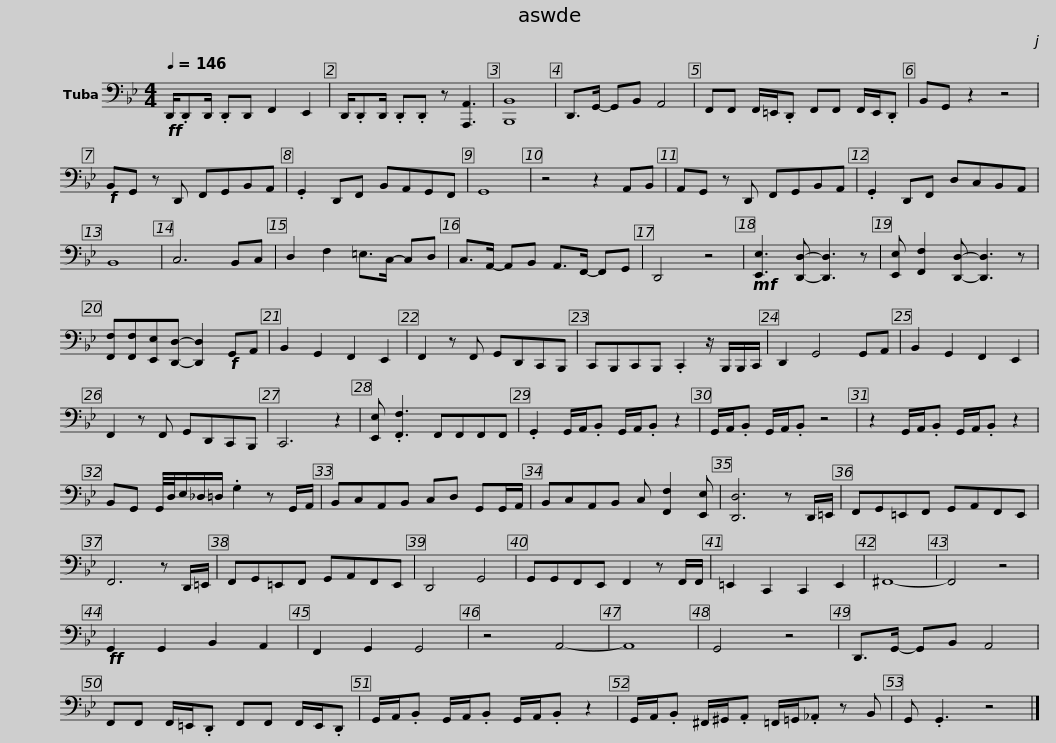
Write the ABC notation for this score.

X:1
%%score ( 1 2 )
L:1/8
Q:1/4=146
M:4/4
I:linebreak $
K:Bb
V:1 bass
V:2 bass
V:1
!ff! D,,/.D,,D,,/ .D,,D,, F,,2 E,,2 | D,,/.D,,D,,/ .D,,.D,, z [A,,,A,,]3 | [B,,,B,,]8 | D,,>G,,- G,,B,, A,,4 | F,,F,, F,,/=E,,/.D,, F,,F,, F,,/E,,/.D,, | %5
 B,,G,, z2 z4 |$!f! B,,G,, z D,, F,,G,,B,,A,, | .G,,2 D,,F,, B,,A,,G,,F,, | G,,8 | z4 z2 A,,B,, | %10
 A,,G,, z D,, F,,G,,B,,A,, | .G,,2 D,,F,, D,C,B,,A,, | B,,8 | C,6 B,,C, |$ D,2 F,2 =E,>C,- C,D, | %15
 C,>A,,- A,,B,, A,,>F,,- F,,G,, | D,,4 z4 |!mf! [E,,E,]3 [D,,D,]- [D,,D,]3 z | [E,,E,] [F,,F,]2 [D,,D,]- [D,,D,]3 z | [F,,F,][F,,F,][E,,E,][D,,D,]- [D,,D,]2!f! G,,A,, | %20
 B,,2 G,,2 F,,2 E,,2 |$ F,,2 z F,, G,,D,,C,,B,,, | C,,B,,,C,,B,,, .C,,2 z/ B,,,/B,,,/C,,/ | D,,2 G,,4 G,,A,, | B,,2 G,,2 F,,2 E,,2 | %25
 F,,2 z F,, G,,D,,C,,B,,, | C,,6 z2 |$ [E,,E,] .[F,,F,]3 F,,F,,F,,F,, | .G,,2 G,,/A,,/.B,, G,,/A,,/.B,, z2 | G,,/A,,/.B,, G,,/A,,/.B,, z4 | %30
 z2 G,,/A,,/.B,, G,,/A,,/.B,, z2 | B,,G,, G,,/4D,/4E,/_D,/=D,/ .G,2 z G,,/A,,/ |$ x4 x4 | B,,C,A,,B,, C, [F,,F,]2 [E,,E,] | [D,,D,]6 z D,,/=E,,/ | %35
 F,,G,,=E,,F,, G,,A,,F,,E,, | F,,6 z D,,/=E,,/ | F,,G,,=E,,F,, G,,A,,F,,E,, |$ D,,4 G,,4 | G,,G,,F,,E,, F,,2 z F,,/F,,/ | %40
 =E,,2 C,,2 C,,2 E,,2 | ^F,,8- | F,,4 z4 |!ff! G,,2 G,,2 B,,2 A,,2 | F,,2 G,,2 G,,4 | %45
 z4 A,,4- | A,,8 | G,,4 z4 | D,,>G,,- G,,B,, A,,4 |$ F,,F,, F,,/=E,,/.D,, F,,F,, F,,/E,,/.D,, | %50
 G,,/A,,/.B,, G,,/A,,/.B,, G,,/A,,/.B,, z2 | G,,/A,,/.B,, ^F,,/^G,,/.A,, =F,,/=G,,/._A,, z B,, | G,, .G,,3 z4 |] %53
V:2
 x8 | x8 | x8 | x8 | x8 | %5
 x8 |$ x8 | x8 | x8 | x8 | %10
 x8 | x8 | x8 | x8 |$ x8 | %15
 x8 | x8 | x8 | x8 | x8 | %20
 x8 |$ x8 | x8 | x8 | x8 | %25
 x8 | x8 |$ x8 | x8 | x8 | %30
 x8 | x8 |$ B,,C,A,,B,, C,D, G,,G,,/A,,/ | x8 | x8 | %35
 x8 | x8 | x8 |$ x8 | x8 | %40
 x8 | x8 | x8 | x8 | x8 | %45
 x8 | x8 | x8 | x8 |$ x8 | %50
 x8 | x8 | x8 |] %53
